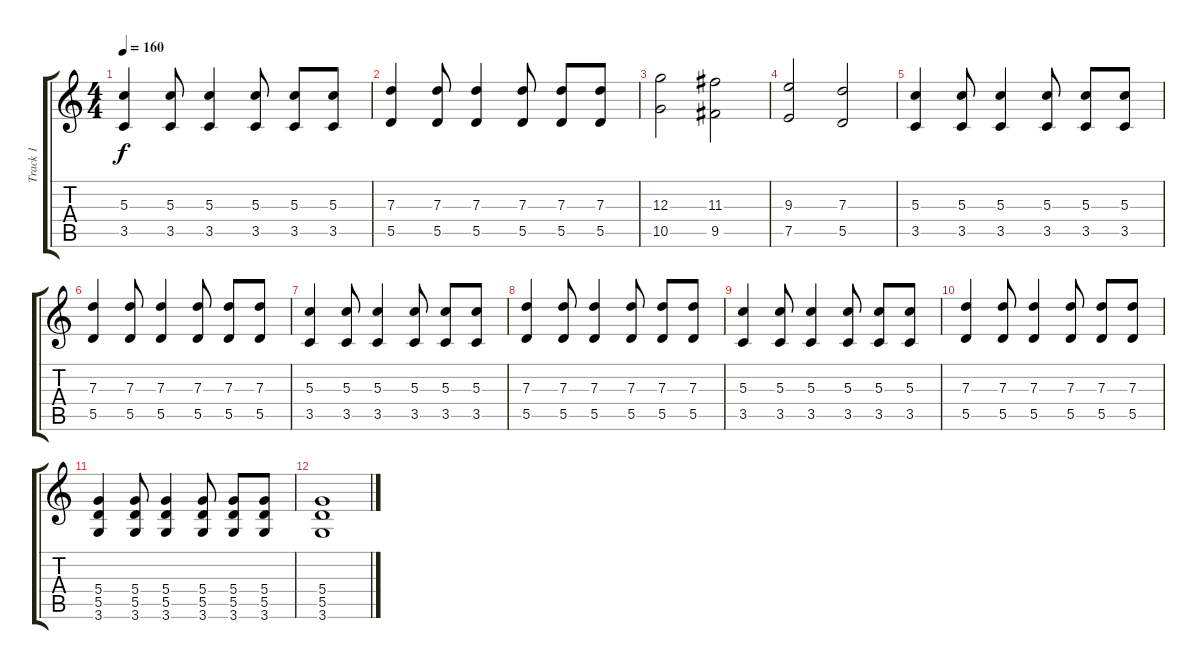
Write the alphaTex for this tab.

\track ("Track 1" "Track 1") {instrument overdrivenguitar}
\staff {score tabs}
\tuning (E4 B3 G3 D3 A2 E2) {hide}
\ts (4 4)
\tempo 160
\clef g2
\ks c
(5.3 3.5).4{dy f} (5.3 3.5).8 (5.3 3.5).4 (5.3 3.5).8 (5.3 3.5).8 (5.3 3.5).8 |
(7.3 5.5).4 (7.3 5.5).8 (7.3 5.5).4 (7.3 5.5).8 (7.3 5.5).8 (7.3 5.5).8 |
(12.3 10.5).2 (11.3 9.5).2 |
(9.3 7.5).2 (7.3 5.5).2 |
(5.3 3.5).4 (5.3 3.5).8 (5.3 3.5).4 (5.3 3.5).8 (5.3 3.5).8 (5.3 3.5).8 |
(7.3 5.5).4 (7.3 5.5).8 (7.3 5.5).4 (7.3 5.5).8 (7.3 5.5).8 (7.3 5.5).8 |
(5.3 3.5).4 (5.3 3.5).8 (5.3 3.5).4 (5.3 3.5).8 (5.3 3.5).8 (5.3 3.5).8 |
(7.3 5.5).4 (7.3 5.5).8 (7.3 5.5).4 (7.3 5.5).8 (7.3 5.5).8 (7.3 5.5).8 |
(5.3 3.5).4 (5.3 3.5).8 (5.3 3.5).4 (5.3 3.5).8 (5.3 3.5).8 (5.3 3.5).8 |
(7.3 5.5).4 (7.3 5.5).8 (7.3 5.5).4 (7.3 5.5).8 (7.3 5.5).8 (7.3 5.5).8 |
(5.4 5.5 3.6).4 (5.4 5.5 3.6).8 (5.4 5.5 3.6).4 (5.4 5.5 3.6).8 (5.4 5.5 3.6).8 (5.4 5.5 3.6).8 |
(5.4 5.5 3.6).1
